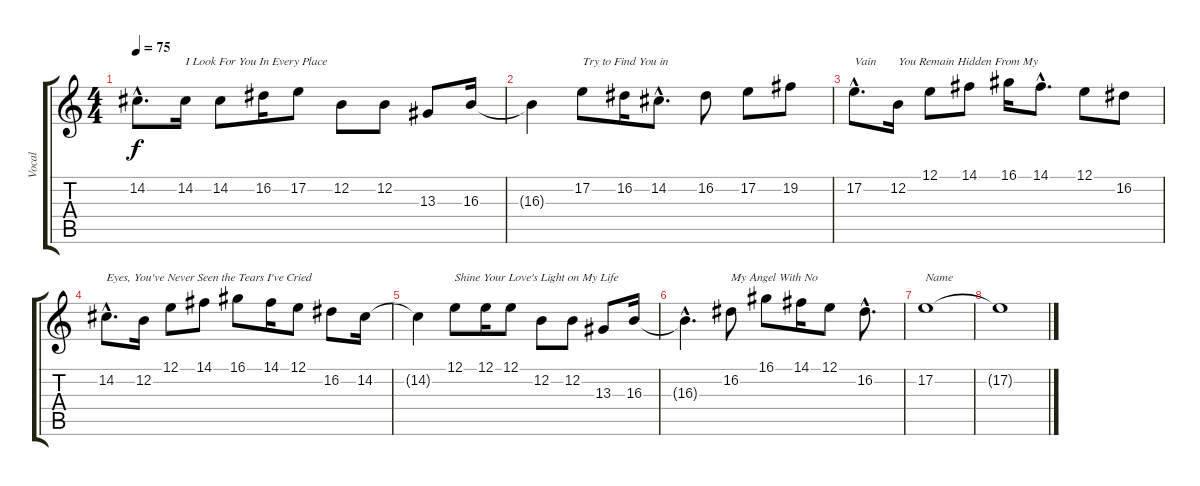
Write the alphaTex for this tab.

\track ("Vocal" "Vocal") {instrument frenchhorn}
\staff {score tabs}
\tuning (E4 B3 G3 D3 A2 E2) {hide}
\ts (4 4)
\tempo 75
\clef g2
\ks c
14.2{hac t}.8{d dy f} 14.2.16{txt "I Look For You In Every Place"} 14.2.8 16.2.16 17.2.8 12.2.8 12.2.8 13.3.8 16.3.16 |
16.3{t}.4 17.2.8{txt "Try to Find You in"} 16.2.16 14.2{hac}.8{d} 16.2.8 17.2.8 19.2.8 |
17.2{hac}.8{d txt "Vain"} 12.2.16{txt "You Remain Hidden From My"} 12.1.8 14.1.8 16.1.16 14.1{hac}.8{d} 12.1.8 16.2.8 |
14.2{hac}.8{d txt "Eyes, You've Never Seen the Tears I've Cried"} 12.2.16 12.1.8 14.1.8 16.1.8 14.1.16 12.1.8 16.2.8 14.2.16 |
14.2{t}.4 12.1.8{txt "Shine Your Love's Light on My Life"} 12.1.16 12.1.8 12.2.8 12.2.8 13.3.8 16.3.16 |
16.3{hac t}.4{d} 16.2.8{txt "My Angel With No"} 16.1.8 14.1.16 12.1.8 16.2{hac}.8{d} |
17.2.1{txt "Name" volume 10} |
17.2{t}.1{volume 0}
